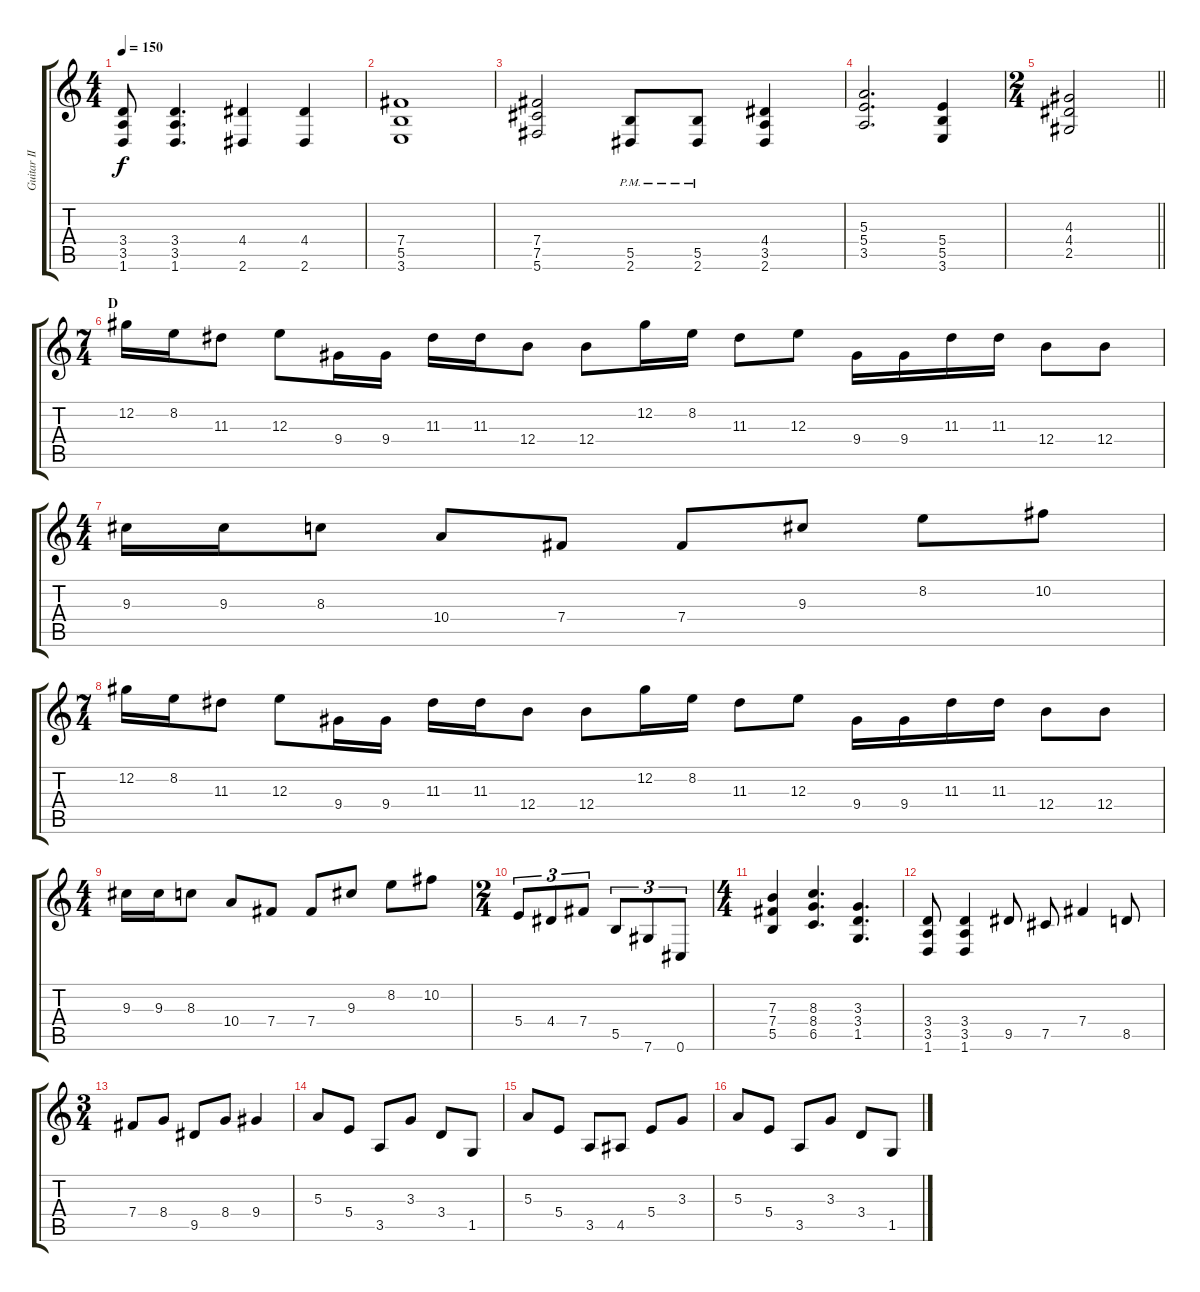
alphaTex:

\track ("Guitar II" "Guitar II") {instrument distortionguitar}
\staff {score tabs}
\tuning (Db4 Ab3 E3 B2 Gb2 Db2) {hide}
\ts (4 4)
\tempo 150
\clef g2
\ks c
(3.4 3.5 1.6).8{dy f} (3.4 3.5 1.6).4{d} (4.4 2.6).4 (4.4 2.6).4 |
(7.4 5.5 3.6).1 |
(7.4 7.5 5.6).2 (5.5{pm} 2.6{pm}).8 (5.5{pm} 2.6{pm}).8 (4.4 3.5 2.6).4 |
(5.3 5.4 3.5).2{d} (5.4 5.5 3.6).4 |
\ts (2 4)
\barLineRight lightlight
(4.3 4.4 2.5).2 |
\ts (7 4)
\section ("" "D")
12.2.16{balance 10} 8.2.16 11.3.8 12.3.8 9.4.16 9.4.16 11.3.16 11.3.16 12.4.8 12.4.8 12.2.16 8.2.16 11.3.8 12.3.8 9.4.16 9.4.16 11.3.16 11.3.16 12.4.8 12.4.8 |
\ts (4 4)
9.3.16 9.3.16 8.3.8 10.4.8 7.4.8 7.4.8 9.3.8 8.2.8 10.2.8 |
\ts (7 4)
12.2.16 8.2.16 11.3.8 12.3.8 9.4.16 9.4.16 11.3.16 11.3.16 12.4.8 12.4.8 12.2.16 8.2.16 11.3.8 12.3.8 9.4.16 9.4.16 11.3.16 11.3.16 12.4.8 12.4.8 |
\ts (4 4)
9.3.16 9.3.16 8.3.8 10.4.8 7.4.8 7.4.8 9.3.8 8.2.8 10.2.8 |
\ts (2 4)
5.4.8{tu (3 2) balance 15} 4.4.8{tu (3 2)} 7.4.8{tu (3 2)} 5.5.8{tu (3 2)} 7.6.8{tu (3 2)} 0.6.8{tu (3 2)} |
\ts (4 4)
(7.3 7.4 5.5).4 (8.3 8.4 6.5).4{d} (3.3 3.4 1.5).4{d} |
(3.4 3.5 1.6).8 (3.4 3.5 1.6).4 9.5.8 7.5.8 7.4.4 8.5.8 |
\ts (3 4)
7.4.8 8.4.8 9.5.8 8.4.8 9.4.4 |
5.3.8{volume 14} 5.4.8 3.5.8 3.3.8 3.4.8 1.5.8 |
5.3.8 5.4.8 3.5.8 4.5.8 5.4.8 3.3.8 |
5.3.8 5.4.8 3.5.8 3.3.8 3.4.8 1.5.8
